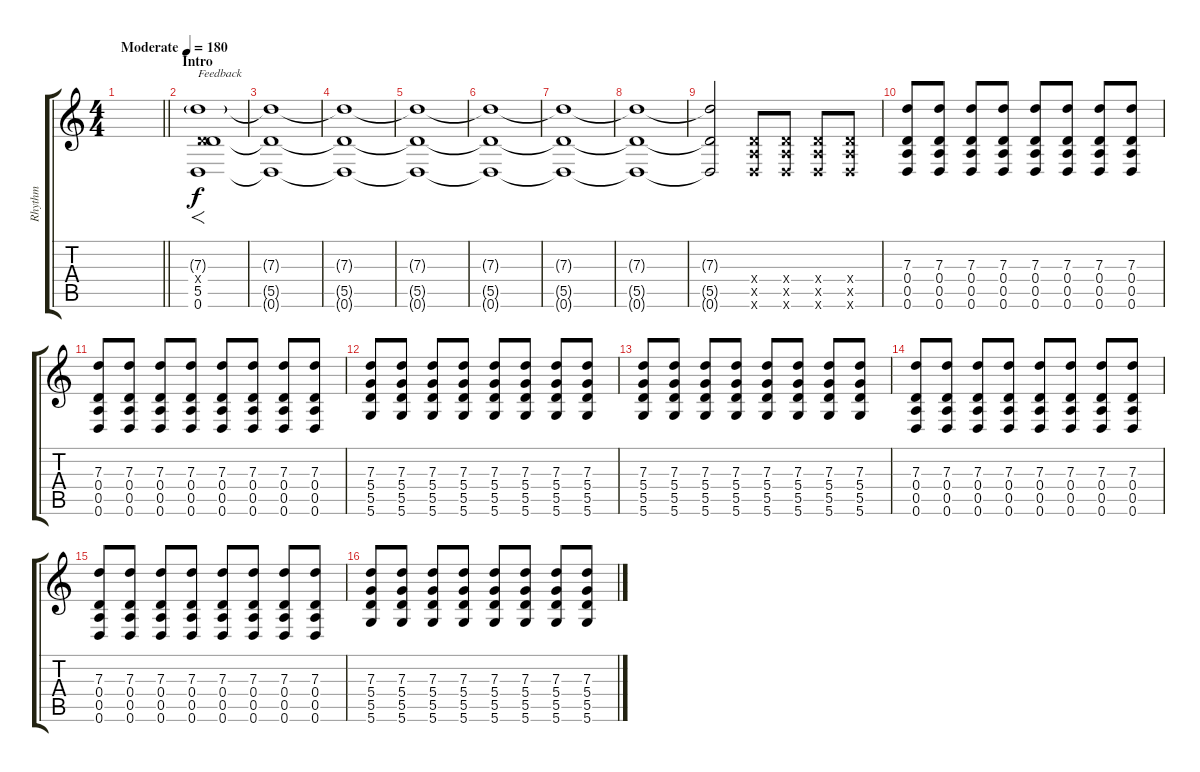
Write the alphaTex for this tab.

\track ("Rhythm" "Rhythm") {instrument distortionguitar}
\staff {score tabs}
\tuning (E4 B3 G3 D3 A2 D2) {hide}
\ts (4 4)
\tempo (180 "Moderate")
\clef g2
\barLineRight lightlight
\ks c
|
\section ("" "Intro")
(7.3{g} 0.4{x} 5.5 0.6).1{f txt "Feedback" volume 8} |
(7.3{t} 5.5{t} 0.6{t}).1{dy f} |
(7.3{t} 5.5{t} 0.6{t}).1 |
(7.3{t} 5.5{t} 0.6{t}).1 |
(7.3{t} 5.5{t} 0.6{t}).1 |
(7.3{t} 5.5{t} 0.6{t}).1 |
(7.3{t} 5.5{t} 0.6{t}).1 |
(7.3{t} 5.5{t} 0.6{t}).2 (0.4{x} 0.5{x} 0.6{x}).8{volume 14} (0.4{x} 0.5{x} 0.6{x}).8 (0.4{x} 0.5{x} 0.6{x}).8 (0.4{x} 0.5{x} 0.6{x}).8 |
(7.3 0.4 0.5 0.6).8 (7.3 0.4 0.5 0.6).8 (7.3 0.4 0.5 0.6).8 (7.3 0.4 0.5 0.6).8 (7.3 0.4 0.5 0.6).8 (7.3 0.4 0.5 0.6).8 (7.3 0.4 0.5 0.6).8 (7.3 0.4 0.5 0.6).8 |
(7.3 0.4 0.5 0.6).8 (7.3 0.4 0.5 0.6).8 (7.3 0.4 0.5 0.6).8 (7.3 0.4 0.5 0.6).8 (7.3 0.4 0.5 0.6).8 (7.3 0.4 0.5 0.6).8 (7.3 0.4 0.5 0.6).8 (7.3 0.4 0.5 0.6).8 |
(7.3 5.4 5.5 5.6).8 (7.3 5.4 5.5 5.6).8 (7.3 5.4 5.5 5.6).8 (7.3 5.4 5.5 5.6).8 (7.3 5.4 5.5 5.6).8 (7.3 5.4 5.5 5.6).8 (7.3 5.4 5.5 5.6).8 (7.3 5.4 5.5 5.6).8 |
(7.3 5.4 5.5 5.6).8 (7.3 5.4 5.5 5.6).8 (7.3 5.4 5.5 5.6).8 (7.3 5.4 5.5 5.6).8 (7.3 5.4 5.5 5.6).8 (7.3 5.4 5.5 5.6).8 (7.3 5.4 5.5 5.6).8 (7.3 5.4 5.5 5.6).8 |
(7.3 0.4 0.5 0.6).8 (7.3 0.4 0.5 0.6).8 (7.3 0.4 0.5 0.6).8 (7.3 0.4 0.5 0.6).8 (7.3 0.4 0.5 0.6).8 (7.3 0.4 0.5 0.6).8 (7.3 0.4 0.5 0.6).8 (7.3 0.4 0.5 0.6).8 |
(7.3 0.4 0.5 0.6).8 (7.3 0.4 0.5 0.6).8 (7.3 0.4 0.5 0.6).8 (7.3 0.4 0.5 0.6).8 (7.3 0.4 0.5 0.6).8 (7.3 0.4 0.5 0.6).8 (7.3 0.4 0.5 0.6).8 (7.3 0.4 0.5 0.6).8 |
(7.3 5.4 5.5 5.6).8 (7.3 5.4 5.5 5.6).8 (7.3 5.4 5.5 5.6).8 (7.3 5.4 5.5 5.6).8 (7.3 5.4 5.5 5.6).8 (7.3 5.4 5.5 5.6).8 (7.3 5.4 5.5 5.6).8 (7.3 5.4 5.5 5.6).8
